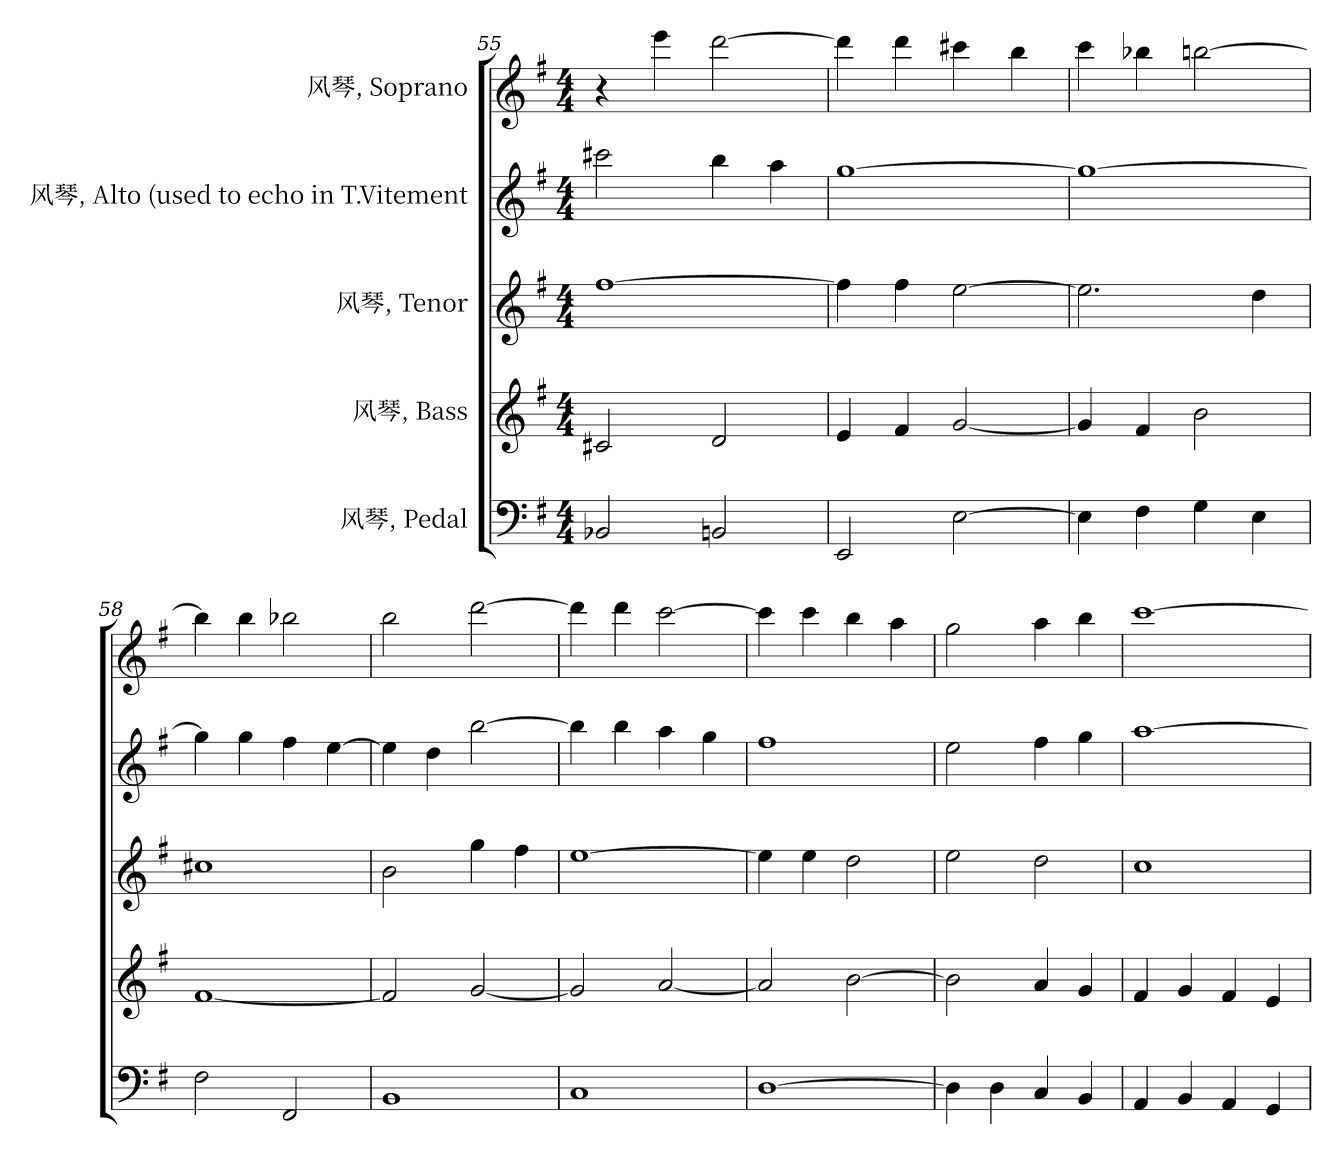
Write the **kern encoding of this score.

**kern	**kern	**kern	**kern	**kern
*part5	*part4	*part3	*part2	*part1
*staff5	*staff4	*staff3	*staff2	*staff1
*I"风琴, Pedal	*I"风琴, Bass	*I"风琴, Tenor	*I"风琴, Alto (used to echo in T.Vitement	*I"风琴, Soprano
*clefF4	*clefG2	*clefG2	*clefG2	*clefG2
*k[f#]	*k[f#]	*k[f#]	*k[f#]	*k[f#]
*M4/4	*M4/4	*M4/4	*M4/4	*M4/4
*MM126	*MM126	*MM126	*MM126	*MM126
=55	=55	=55	=55	=55
2BB-X/	2c#X/	[1ff#	2ccc#X\	4r
*	*	*	*	*MM132
.	.	.	.	4eee\
*	*	*	*	*MM126
2BBn/	2d/	.	4bb\	[2ddd\
.	.	.	4aa\	.
=56	=56	=56	=56	=56
*	*	*	*	*MM126
2EE/	4e/	4ff#\]	[1gg	4ddd\]
*	*	*	*	*MM132
.	4f#/	4ff#\	.	4ddd\
*	*	*	*	*MM126
[2E\	[2g/	[2ee\	.	4ccc#X\
*	*	*	*	*MM132
.	.	.	.	4bb\
!!LO:LB:g=z
=57	=57	=57	=57	=57
*	*	*	*	*MM126
4E\]	4g/]	2.ee\]	1gg_	4ccc\
*	*	*	*	*MM132
4F#\	4f#/	.	.	4bb-X\
*	*	*	*	*MM126
4G\	2b\	.	.	[2bbn\
4E\	.	4dd\	.	.
=58	=58	=58	=58	=58
*	*	*	*	*MM126
2F#\	[1f#	1cc#X	4gg\]	4bb\]
*	*	*	*	*MM132
.	.	.	4gg\	4bb\
*	*	*	*	*MM126
2FF#/	.	.	4ff#\	2bb-X\
.	.	.	[4ee\	.
=59	=59	=59	=59	=59
*	*	*	*	*MM126
1BB	2f#/]	2b\	4ee\]	2bb\
.	.	.	4dd\	.
*	*	*	*	*MM126
.	[2g/	4gg\	[2bb\	[2ddd\
.	.	4ff#\	.	.
=60	=60	=60	=60	=60
*	*	*	*	*MM126
1C	2g/]	[1ee	4bb\]	4ddd\]
*	*	*	*	*MM132
.	.	.	4bb\	4ddd\
*	*	*	*	*MM126
.	[2a/	.	4aa\	[2ccc\
.	.	.	4gg\	.
=61	=61	=61	=61	=61
*	*	*	*	*MM126
[1D	2a/]	4ee\]	1ff#	4ccc\]
*	*	*	*	*MM132
.	.	4ee\	.	4ccc\
*	*	*	*	*MM126
.	[2b\	2dd\	.	4bb\
*	*	*	*	*MM132
.	.	.	.	4aa\
=62	=62	=62	=62	=62
*	*	*	*	*MM126
4D\]	2b\]	2ee\	2ee\	2gg\
4D\	.	.	.	.
*	*	*	*	*MM126
4C/	4a/	2dd\	4ff#\	4aa\
*	*	*	*	*MM132
4BB/	4g/	.	4gg\	4bb\
=63	=63	=63	=63	=63
*	*	*	*	*MM126
4AA/	4f#/	1cc	[1aa	[1ccc
4BB/	4g/	.	.	.
4AA/	4f#/	.	.	.
4GG/	4e/	.	.	.
=	=	=	=	=
*-	*-	*-	*-	*-
